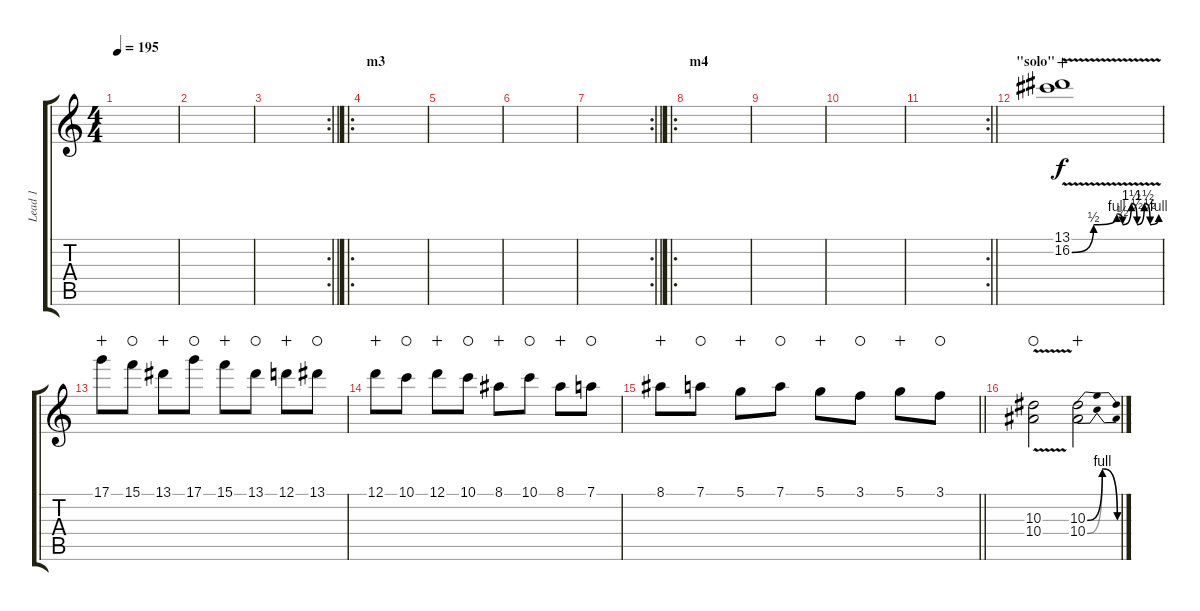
\track ("Lead 1" "Lead 1") {instrument distortionguitar}
\staff {score tabs}
\tuning (D4 A3 F3 C3 G2 C2) {hide}
\ts (4 4)
\tempo 195
\clef g2
\ks c
|
|
\rc 2
\barLineRight lightlight
|
\ro
\section ("" "m3")
|
|
|
\rc 2
\barLineRight lightlight
|
\ro
\section ("" "m4")
|
|
|
\rc 2
\barLineRight lightlight
|
\section ("" "\"solo\"")
(13.1{v} 16.2{be (custom 0 0 15 2 31 4 35 2 41 6 45 2 50 6 54 2 60 4)}).1{wahc} |
17.1.8{wahc} 15.1.8{waho} 13.1.8{wahc} 17.1.8{waho} 15.1.8{wahc} 13.1.8{waho} 12.1.8{wahc} 13.1.8{waho} |
12.1.8{wahc} 10.1.8{waho} 12.1.8{wahc} 10.1.8{waho} 8.1.8{wahc} 10.1.8{waho} 8.1.8{wahc} 7.1.8{waho} |
\barLineRight lightlight
8.1.8{wahc} 7.1.8{waho} 5.1.8{wahc} 7.1.8{waho} 5.1.8{wahc} 3.1.8{waho} 5.1.8{wahc} 3.1.8{waho} |
(10.3{v} 10.4{v}).2{waho} (10.3{be (bendrelease 0 0 30 4 44 4 60 0)} 10.4{be (bendrelease 0 0 30 4 45 4 60 0)}).2{wahc}
